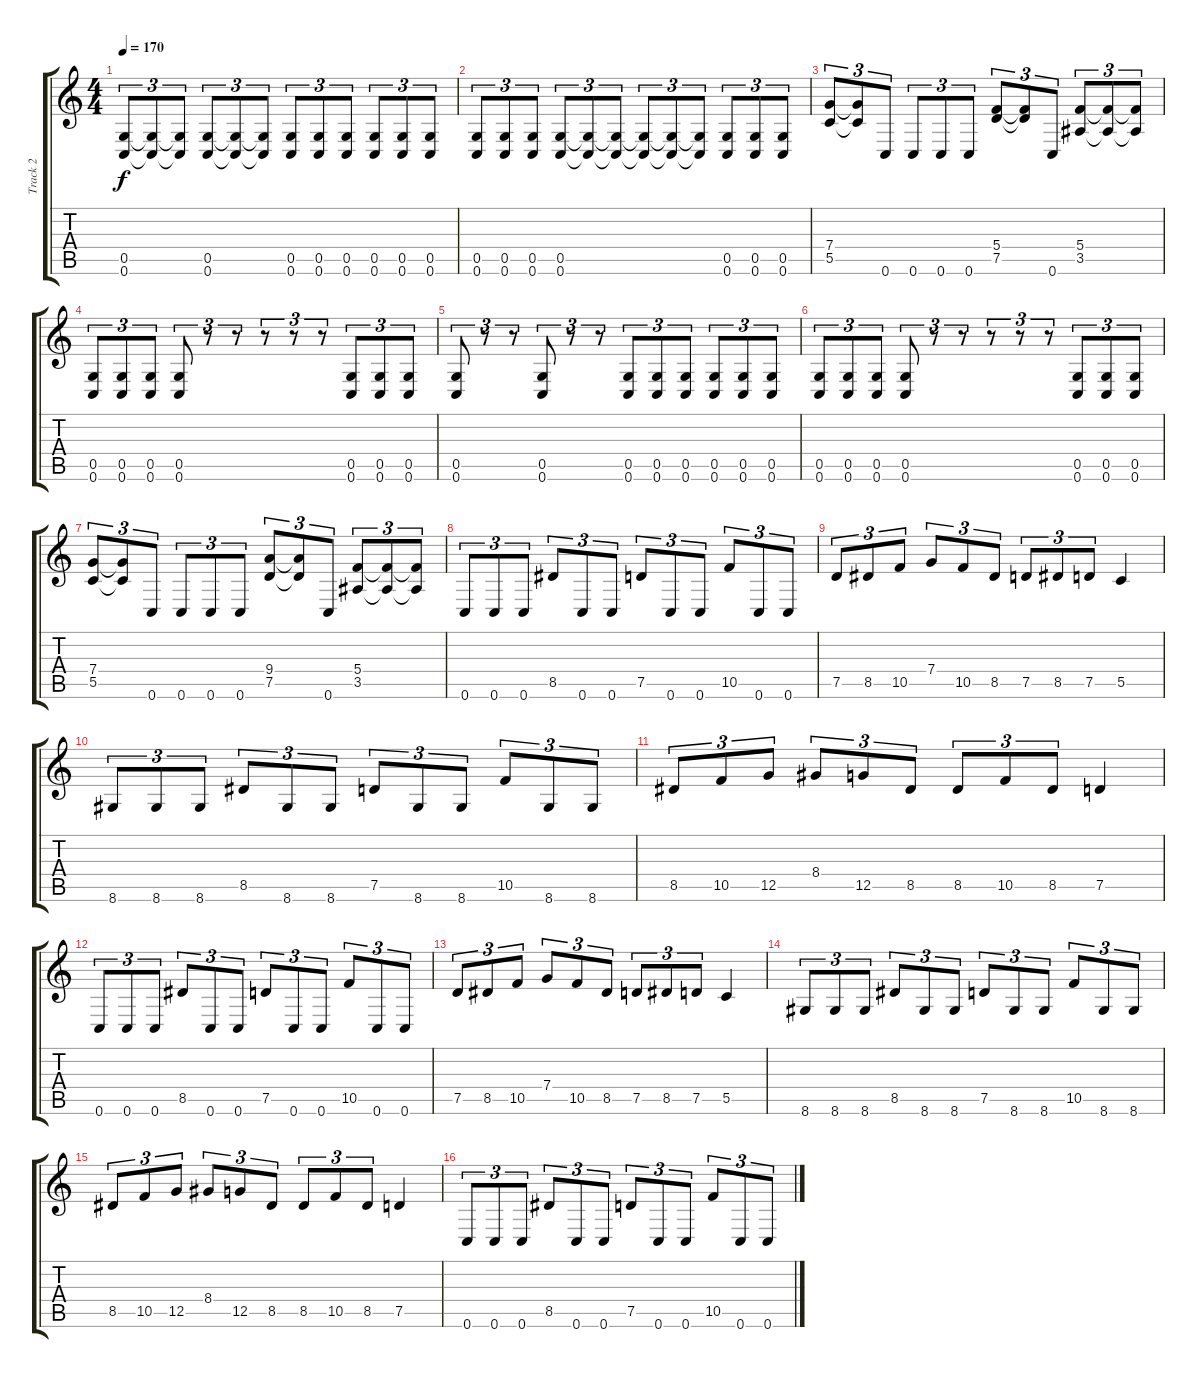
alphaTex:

\track ("Track 2" "Track 2") {instrument distortionguitar}
\staff {score tabs}
\tuning (D4 A3 F3 C3 G2 C2) {hide}
\ts (4 4)
\tempo 170
\clef g2
\ks c
(0.5 0.6).8{tu (3 2) dy f} (0.5{t} 0.6{t}).8{tu (3 2)} (0.5{t} 0.6{t}).8{tu (3 2)} (0.5 0.6).8{tu (3 2)} (0.5{t} 0.6{t}).8{tu (3 2)} (0.5{t} 0.6{t}).8{tu (3 2)} (0.5 0.6).8{tu (3 2)} (0.5 0.6).8{tu (3 2)} (0.5 0.6).8{tu (3 2)} (0.5 0.6).8{tu (3 2)} (0.5 0.6).8{tu (3 2)} (0.5 0.6).8{tu (3 2)} |
(0.5 0.6).8{tu (3 2)} (0.5 0.6).8{tu (3 2)} (0.5 0.6).8{tu (3 2)} (0.5 0.6).8{tu (3 2)} (0.5{t} 0.6{t}).8{tu (3 2)} (0.5{t} 0.6{t}).8{tu (3 2)} (0.5{t} 0.6{t}).8{tu (3 2)} (0.5{t} 0.6{t}).8{tu (3 2)} (0.5{t} 0.6{t}).8{tu (3 2)} (0.5 0.6).8{tu (3 2)} (0.5 0.6).8{tu (3 2)} (0.5 0.6).8{tu (3 2)} |
(7.4 5.5).8{tu (3 2)} (7.4{t} 5.5{t}).8{tu (3 2)} 0.6.8{tu (3 2)} 0.6.8{tu (3 2)} 0.6.8{tu (3 2)} 0.6.8{tu (3 2)} (5.4 7.5).8{tu (3 2)} (5.4{t} 7.5{t}).8{tu (3 2)} 0.6.8{tu (3 2)} (5.4 3.5).8{tu (3 2)} (5.4{t} 3.5{t}).8{tu (3 2)} (5.4{t} 3.5{t}).8{tu (3 2)} |
(0.5 0.6).8{tu (3 2)} (0.5 0.6).8{tu (3 2)} (0.5 0.6).8{tu (3 2)} (0.5 0.6).8{tu (3 2)} r.8{tu (3 2)} r.8{tu (3 2)} r.8{tu (3 2)} r.8{tu (3 2)} r.8{tu (3 2)} (0.5 0.6).8{tu (3 2)} (0.5 0.6).8{tu (3 2)} (0.5 0.6).8{tu (3 2)} |
(0.5 0.6).8{tu (3 2)} r.8{tu (3 2)} r.8{tu (3 2)} (0.5 0.6).8{tu (3 2)} r.8{tu (3 2)} r.8{tu (3 2)} (0.5 0.6).8{tu (3 2)} (0.5 0.6).8{tu (3 2)} (0.5 0.6).8{tu (3 2)} (0.5 0.6).8{tu (3 2)} (0.5 0.6).8{tu (3 2)} (0.5 0.6).8{tu (3 2)} |
(0.5 0.6).8{tu (3 2)} (0.5 0.6).8{tu (3 2)} (0.5 0.6).8{tu (3 2)} (0.5 0.6).8{tu (3 2)} r.8{tu (3 2)} r.8{tu (3 2)} r.8{tu (3 2)} r.8{tu (3 2)} r.8{tu (3 2)} (0.5 0.6).8{tu (3 2)} (0.5 0.6).8{tu (3 2)} (0.5 0.6).8{tu (3 2)} |
(7.4 5.5).8{tu (3 2)} (7.4{t} 5.5{t}).8{tu (3 2)} 0.6.8{tu (3 2)} 0.6.8{tu (3 2)} 0.6.8{tu (3 2)} 0.6.8{tu (3 2)} (9.4 7.5).8{tu (3 2)} (9.4{t} 7.5{t}).8{tu (3 2)} 0.6.8{tu (3 2)} (5.4 3.5).8{tu (3 2)} (5.4{t} 3.5{t}).8{tu (3 2)} (5.4{t} 3.5{t}).8{tu (3 2)} |
0.6.8{tu (3 2)} 0.6.8{tu (3 2)} 0.6.8{tu (3 2)} 8.5.8{tu (3 2)} 0.6.8{tu (3 2)} 0.6.8{tu (3 2)} 7.5.8{tu (3 2)} 0.6.8{tu (3 2)} 0.6.8{tu (3 2)} 10.5.8{tu (3 2)} 0.6.8{tu (3 2)} 0.6.8{tu (3 2)} |
7.5.8{tu (3 2)} 8.5.8{tu (3 2)} 10.5.8{tu (3 2)} 7.4.8{tu (3 2)} 10.5.8{tu (3 2)} 8.5.8{tu (3 2)} 7.5.8{tu (3 2)} 8.5.8{tu (3 2)} 7.5.8{tu (3 2)} 5.5.4 |
8.6.8{tu (3 2)} 8.6.8{tu (3 2)} 8.6.8{tu (3 2)} 8.5.8{tu (3 2)} 8.6.8{tu (3 2)} 8.6.8{tu (3 2)} 7.5.8{tu (3 2)} 8.6.8{tu (3 2)} 8.6.8{tu (3 2)} 10.5.8{tu (3 2)} 8.6.8{tu (3 2)} 8.6.8{tu (3 2)} |
8.5.8{tu (3 2)} 10.5.8{tu (3 2)} 12.5.8{tu (3 2)} 8.4.8{tu (3 2)} 12.5.8{tu (3 2)} 8.5.8{tu (3 2)} 8.5.8{tu (3 2)} 10.5.8{tu (3 2)} 8.5.8{tu (3 2)} 7.5.4 |
0.6.8{tu (3 2)} 0.6.8{tu (3 2)} 0.6.8{tu (3 2)} 8.5.8{tu (3 2)} 0.6.8{tu (3 2)} 0.6.8{tu (3 2)} 7.5.8{tu (3 2)} 0.6.8{tu (3 2)} 0.6.8{tu (3 2)} 10.5.8{tu (3 2)} 0.6.8{tu (3 2)} 0.6.8{tu (3 2)} |
7.5.8{tu (3 2)} 8.5.8{tu (3 2)} 10.5.8{tu (3 2)} 7.4.8{tu (3 2)} 10.5.8{tu (3 2)} 8.5.8{tu (3 2)} 7.5.8{tu (3 2)} 8.5.8{tu (3 2)} 7.5.8{tu (3 2)} 5.5.4 |
8.6.8{tu (3 2)} 8.6.8{tu (3 2)} 8.6.8{tu (3 2)} 8.5.8{tu (3 2)} 8.6.8{tu (3 2)} 8.6.8{tu (3 2)} 7.5.8{tu (3 2)} 8.6.8{tu (3 2)} 8.6.8{tu (3 2)} 10.5.8{tu (3 2)} 8.6.8{tu (3 2)} 8.6.8{tu (3 2)} |
8.5.8{tu (3 2)} 10.5.8{tu (3 2)} 12.5.8{tu (3 2)} 8.4.8{tu (3 2)} 12.5.8{tu (3 2)} 8.5.8{tu (3 2)} 8.5.8{tu (3 2)} 10.5.8{tu (3 2)} 8.5.8{tu (3 2)} 7.5.4 |
0.6.8{tu (3 2)} 0.6.8{tu (3 2)} 0.6.8{tu (3 2)} 8.5.8{tu (3 2)} 0.6.8{tu (3 2)} 0.6.8{tu (3 2)} 7.5.8{tu (3 2)} 0.6.8{tu (3 2)} 0.6.8{tu (3 2)} 10.5.8{tu (3 2)} 0.6.8{tu (3 2)} 0.6.8{tu (3 2)}
